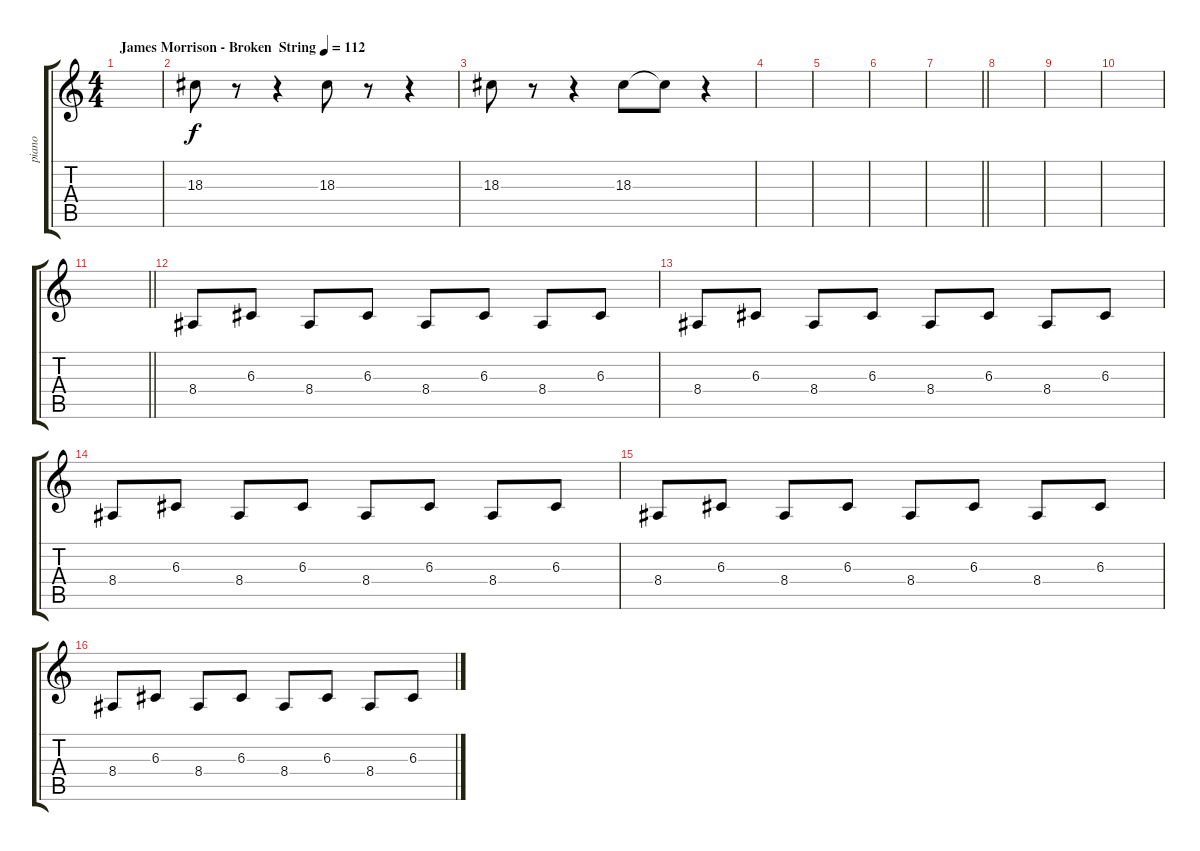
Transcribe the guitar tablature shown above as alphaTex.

\track ("piano" "piano") {instrument electricpiano1}
\staff {score tabs}
\tuning (E4 B3 G3 D3 A2 E2) {hide}
\ts (4 4)
\tempo (112 "James Morrison - Broken  String")
\clef g2
\ks c
|
18.3.8 r.8 r.4 18.3.8 r.8 r.4 |
18.3.8 r.8 r.4 18.3.8 18.3{t}.8 r.4 |
|
|
|
\barLineRight lightlight
|
|
|
|
\barLineRight lightlight
|
8.4.8 6.3.8 8.4.8 6.3.8 8.4.8 6.3.8 8.4.8 6.3.8 |
8.4.8 6.3.8 8.4.8 6.3.8 8.4.8 6.3.8 8.4.8 6.3.8 |
8.4.8 6.3.8 8.4.8 6.3.8 8.4.8 6.3.8 8.4.8 6.3.8 |
8.4.8 6.3.8 8.4.8 6.3.8 8.4.8 6.3.8 8.4.8 6.3.8 |
8.4.8 6.3.8 8.4.8 6.3.8 8.4.8 6.3.8 8.4.8 6.3.8
